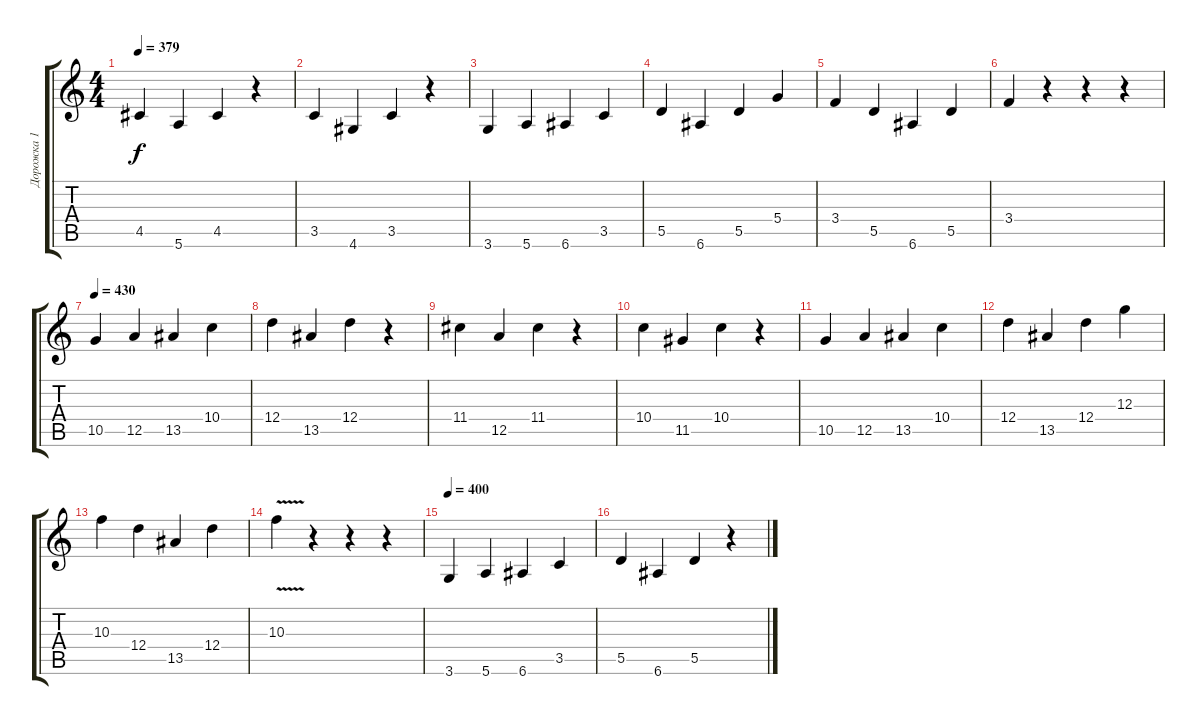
\track ("Дорожка 1" "Дорожка 1") {instrument distortionguitar}
\staff {score tabs}
\tuning (E4 B3 G3 D3 A2 E2) {hide}
\ts (4 4)
\tempo 379
\clef g2
\ks c
4.5.4{dy f} 5.6.4 4.5.4 r.4 |
3.5.4 4.6.4 3.5.4 r.4 |
3.6.4 5.6.4 6.6.4 3.5.4 |
5.5.4 6.6.4 5.5.4 5.4.4 |
3.4.4 5.5.4 6.6.4 5.5.4 |
3.4.4 r.4 r.4 r.4 |
\tempo 430
10.5.4 12.5.4 13.5.4 10.4.4 |
12.4.4 13.5.4 12.4.4 r.4 |
11.4.4 12.5.4 11.4.4 r.4 |
10.4.4 11.5.4 10.4.4 r.4 |
10.5.4 12.5.4 13.5.4 10.4.4 |
12.4.4 13.5.4 12.4.4 12.3.4 |
10.3.4 12.4.4 13.5.4 12.4.4 |
10.3{v}.4 r.4 r.4 r.4 |
\tempo 400
3.6.4{instrument stringensemble1} 5.6.4 6.6.4 3.5.4 |
5.5.4 6.6.4 5.5.4 r.4
